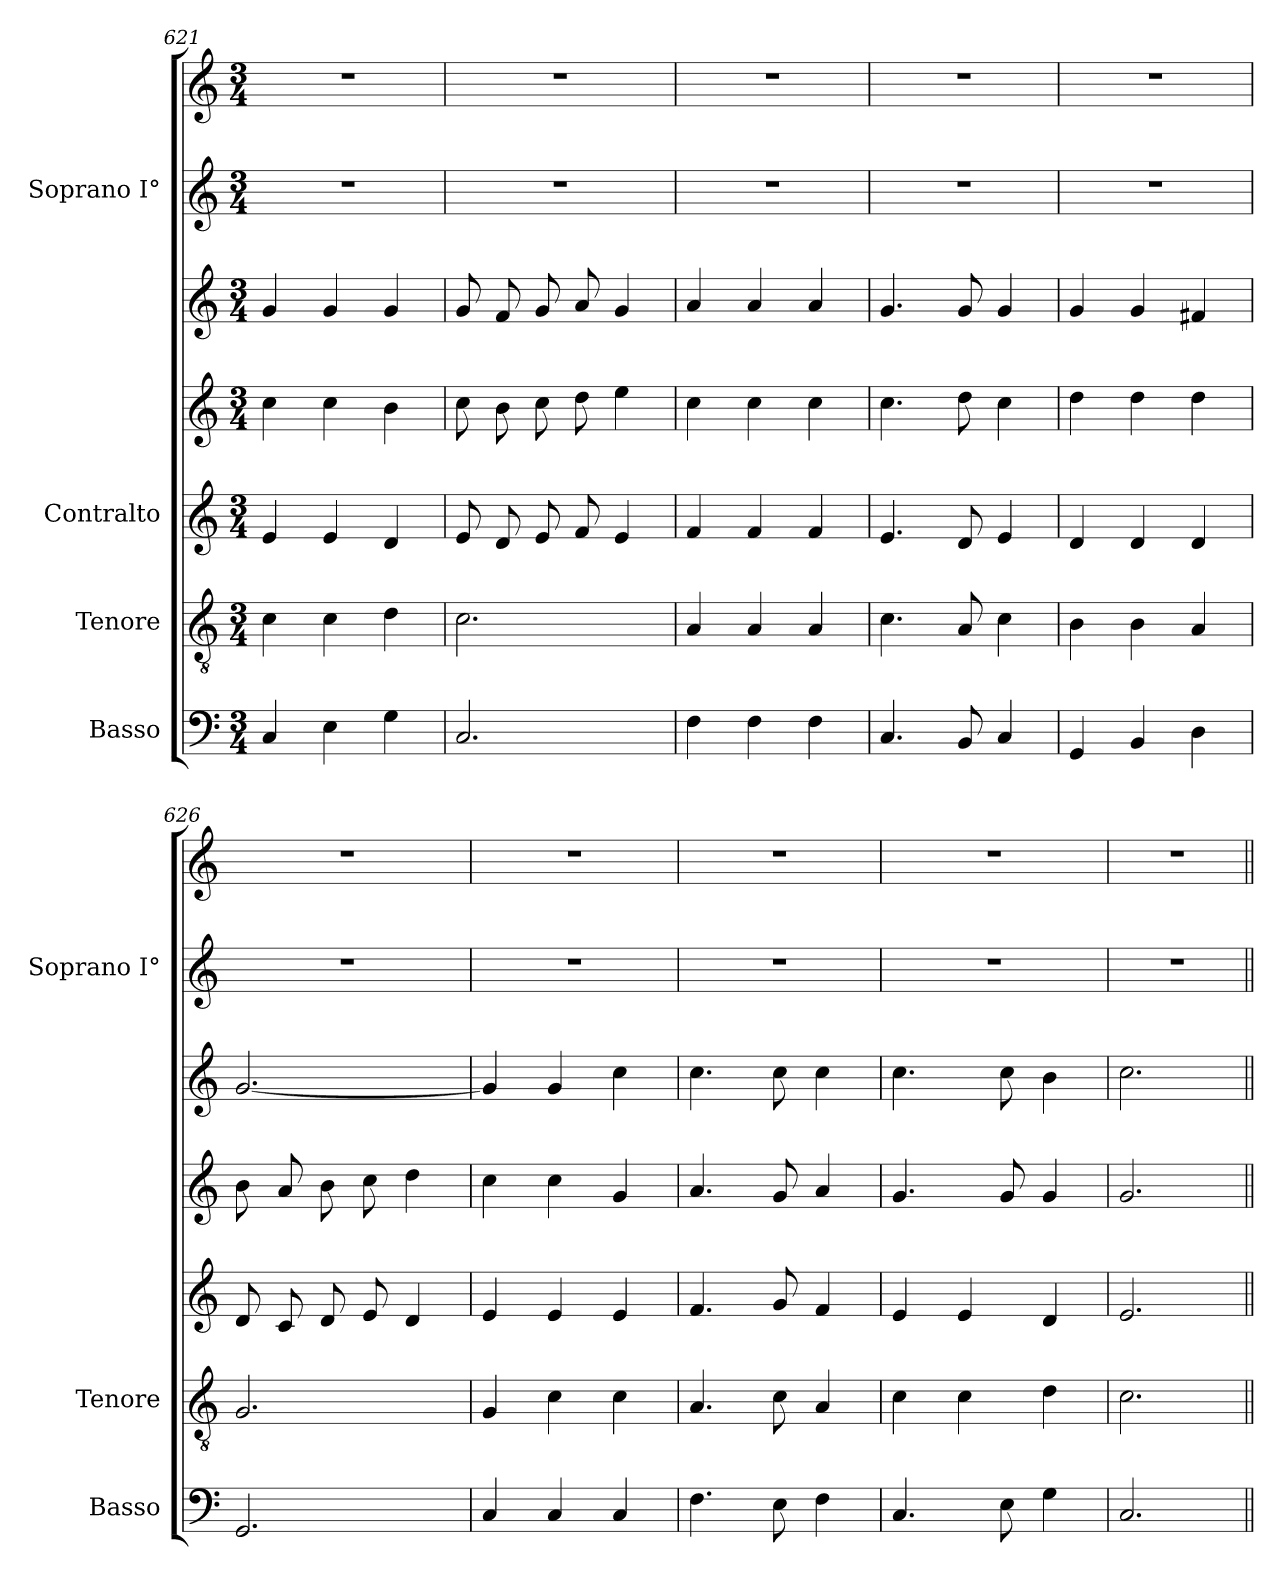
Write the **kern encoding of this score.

**kern	**kern	**kern	**kern	**kern	**kern	**kern
*part6	*part5	*part4	*part3	*part2	*part1	*part1
*staff7	*staff6	*staff5	*staff4	*staff3	*staff2	*staff1
*I"Basso	*I"Tenore	*I"Contralto	*	*	*I"Soprano I°	*
*I'Basso	*I'Tenore	*	*	*	*I'Soprano I°	*
*clefF4	*clefGv2	*clefG2	*clefG2	*clefG2	*clefG2	*clefG2
*k[]	*k[]	*k[]	*k[]	*k[]	*k[]	*k[]
*C:	*C:	*C:	*C:	*C:	*C:	*C:
*M3/4	*M3/4	*M3/4	*M3/4	*M3/4	*M3/4	*M3/4
=621	=621	=621	=621	=621	=621	=621
4C/	4c\	4e/	4cc\	4g/	2.r	2.r
4E\	4c\	4e/	4cc\	4g/	.	.
4G\	4d\	4d/	4b\	4g/	.	.
=622	=622	=622	=622	=622	=622	=622
2.C/	2.c\	8e/	8cc\	8g/	2.r	2.r
.	.	8d/	8b\	8f/	.	.
.	.	8e/	8cc\	8g/	.	.
.	.	8f/	8dd\	8a/	.	.
.	.	4e/	4ee\	4g/	.	.
!!LO:LB:g=z
=623	=623	=623	=623	=623	=623	=623
4F\	4A/	4f/	4cc\	4a/	2.r	2.r
4F\	4A/	4f/	4cc\	4a/	.	.
4F\	4A/	4f/	4cc\	4a/	.	.
=624	=624	=624	=624	=624	=624	=624
4.C/	4.c\	4.e/	4.cc\	4.g/	2.r	2.r
8BB/	8A/	8d/	8dd\	8g/	.	.
4C/	4c\	4e/	4cc\	4g/	.	.
=625	=625	=625	=625	=625	=625	=625
4GG/	4B\	4d/	4dd\	4g/	2.r	2.r
4BB/	4B\	4d/	4dd\	4g/	.	.
4D\	4A/	4d/	4dd\	4f#X/	.	.
=626	=626	=626	=626	=626	=626	=626
2.GG/	2.G/	8d/	8b\	[<2.g/	2.r	2.r
.	.	8c/	8a/	.	.	.
.	.	8d/	8b\	.	.	.
.	.	8e/	8cc\	.	.	.
.	.	4d/	4dd\	.	.	.
!!LO:PB:g=z
=627	=627	=627	=627	=627	=627	=627
4C/	4G/	4e/	4cc\	4g/]	2.r	2.r
4C/	4c\	4e/	4cc\	4g/	.	.
4C/	4c\	4e/	4g/	4cc\	.	.
=628	=628	=628	=628	=628	=628	=628
4.F\	4.A/	4.f/	4.a/	4.cc\	2.r	2.r
8E\	8c\	8g/	8g/	8cc\	.	.
4F\	4A/	4f/	4a/	4cc\	.	.
=629	=629	=629	=629	=629	=629	=629
4.C/	4c\	4e/	4.g/	4.cc\	2.r	2.r
.	4c\	4e/	.	.	.	.
8E\	.	.	8g/	8cc\	.	.
4G\	4d\	4d/	4g/	4b\	.	.
=630	=630	=630	=630	=630	=630	=630
2.C/	2.c\	2.e/	2.g/	2.cc\	2.r	2.r
=||	=||	=||	=||	=||	=||	=||
*-	*-	*-	*-	*-	*-	*-
